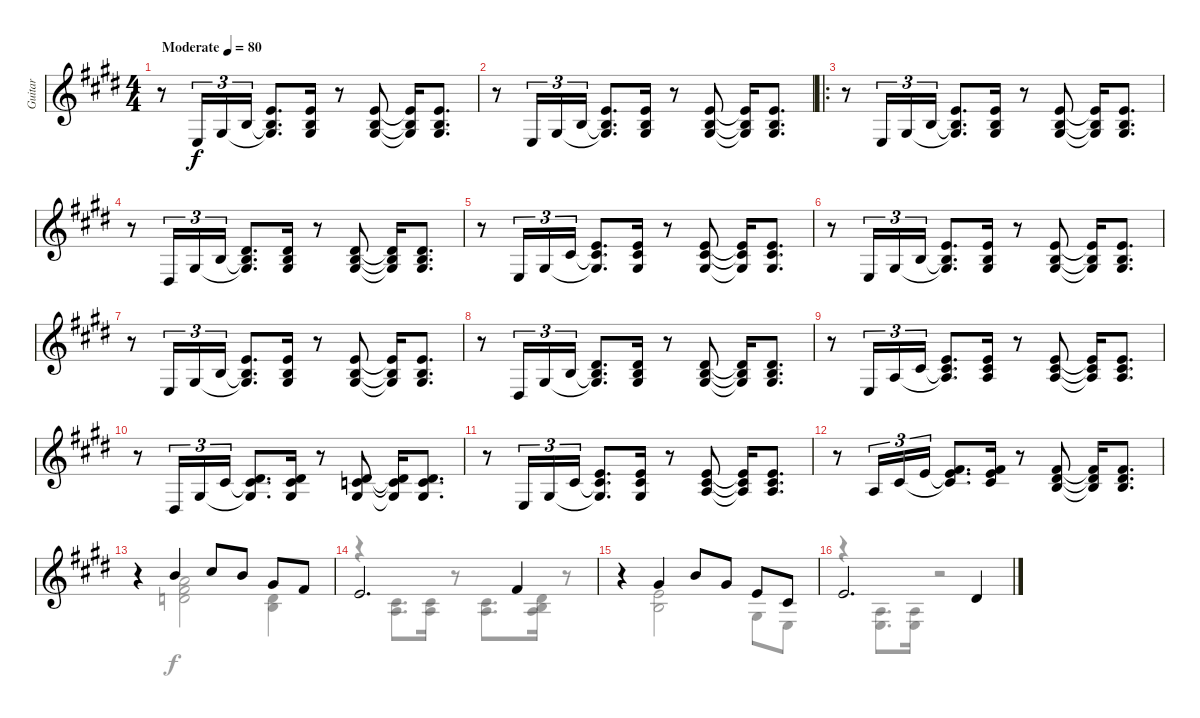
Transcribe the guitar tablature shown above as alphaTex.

\track ("Guitar" "Guitar") {instrument electricguitarjazz}
\staff {score}
\tuning (E4 B3 G3 D3 A2 Eb2) {hide}
\voice
\ts (4 4)
\tempo (80 "Moderate")
\clef g2
\ks e
r.8{dy f instrument electricguitarjazz} 1.6.16{tu (3 2)} 5.6.16{tu (3 2)} 2.5.16{tu (3 2)} (2.4 2.5{t} 5.6{t}).8{d} (2.4 2.5 5.6).16 r.8 (2.4 2.5 5.6).8 (2.4{t} 2.5{t} 5.6{t}).16 (2.4 2.5 5.6).8{d} |
r.8 1.6.16{tu (3 2)} 5.6.16{tu (3 2)} 2.5.16{tu (3 2)} (2.4 2.5{t} 5.6{t}).8{d} (2.4 2.5 5.6).16 r.8 (2.4 2.5 5.6).8 (2.4{t} 2.5{t} 5.6{t}).16 (2.4 2.5 5.6).8{d} |
\ro
r.8 1.6.16{tu (3 2)} 5.6.16{tu (3 2)} 2.5.16{tu (3 2)} (2.4 2.5{t} 5.6{t}).8{d} (2.4 2.5 5.6).16 r.8 (2.4 2.5 5.6).8 (2.4{t} 2.5{t} 5.6{t}).16 (2.4 2.5 5.6).8{d} |
r.8 0.6.16{tu (3 2)} 5.6.16{tu (3 2)} 2.5.16{tu (3 2)} (1.4 2.5{t} 5.6{t}).8{d} (1.4 2.5 5.6).16 r.8 (1.4 2.5 5.6).8 (1.4{t} 2.5{t} 5.6{t}).16 (1.4 2.5 5.6).8{d} |
r.8 1.6.16{tu (3 2)} 5.6.16{tu (3 2)} 4.5.16{tu (3 2)} (2.4 4.5{t} 5.6{t}).8{d} (2.4 4.5 5.6).16 r.8 (2.4 4.5 5.6).8 (2.4{t} 4.5{t} 5.6{t}).16 (2.4 4.5 5.6).8{d} |
r.8 1.6.16{tu (3 2)} 5.6.16{tu (3 2)} 2.5.16{tu (3 2)} (2.4 2.5{t} 5.6{t}).8{d} (2.4 2.5 5.6).16 r.8 (2.4 2.5 5.6).8 (2.4{t} 2.5{t} 5.6{t}).16 (2.4 2.5 5.6).8{d} |
r.8 1.6.16{tu (3 2)} 5.6.16{tu (3 2)} 2.5.16{tu (3 2)} (2.4 2.5{t} 5.6{t}).8{d} (2.4 2.5 5.6).16 r.8 (2.4 2.5 5.6).8 (2.4{t} 2.5{t} 5.6{t}).16 (2.4 2.5 5.6).8{d} |
r.8 0.6.16{tu (3 2)} 5.6.16{tu (3 2)} 2.5.16{tu (3 2)} (1.4 2.5{t} 5.6{t}).8{d} (1.4 2.5 5.6).16 r.8 (1.4 2.5 5.6).8 (1.4{t} 2.5{t} 5.6{t}).16 (1.4 2.5 5.6).8{d} |
r.8 1.6.16{tu (3 2)} 6.6.16{tu (3 2)} 4.5.16{tu (3 2)} (2.4 4.5{t} 6.6{t}).8{d} (2.4 4.5 6.6).16 r.8 (2.4 4.5 6.6).8 (2.4{t} 4.5{t} 6.6{t}).16 (2.4 4.5 6.6).8{d} |
r.8 0.6.16{tu (3 2)} 5.6.16{tu (3 2)} 4.5.16{tu (3 2)} (1.4 4.5{t} 5.6{t}).8{d} (1.4 4.5 5.6).16 r.8 (1.4 3.5 5.6).8 (1.4{t} 3.5{t} 5.6{t}).16 (1.4 3.5 5.6).8{d} |
r.8 1.6.16{tu (3 2)} 5.6.16{tu (3 2)} 4.5.16{tu (3 2)} (2.4 4.5{t} 5.6{t}).8{d} (2.4 4.5 5.6).16 r.8 (2.4 4.5 6.6).8 (2.4{t} 4.5{t} 6.6{t}).16 (2.4 4.5 6.6).8{d} |
r.8 0.5.16{tu (3 2)} 10.6.16{tu (3 2)} 7.5.16{tu (3 2)} (4.4 7.5{t} 10.6{t}).8{d} (2.4 4.5 15.6).16 r.8 (1.4 2.5 15.6).8 (1.4{t} 2.5{t} 15.6{t}).16 (1.4 2.5 15.6).8{d} |
r.4 0.2.4 2.2.8 0.2.8 1.3.8 4.4.8 |
2.4.2{d} 4.4.4 |
r.4 1.3.4 0.2.8 1.3.8 2.4.8 4.5.8 |
2.4.2{d} 1.4.4
\voice
\clef g2
\ottava regular
\simile none
\ks e
|
|
|
|
|
|
|
|
|
|
|
|
r.4 (2.3 0.4 9.5).2 (0.4 2.5).4 |
r.4 (0.5 10.6).8{d} (0.5 10.6).16 r.8 (0.5 10.6).8{d beam merge} (1.4 2.5 6.6).16 r.8 |
r.4 (2.4{st} 2.5).2 5.6.8 1.6.8 |
r.4 (0.5 1.6).8{d} (0.5 1.6).16 r.2
